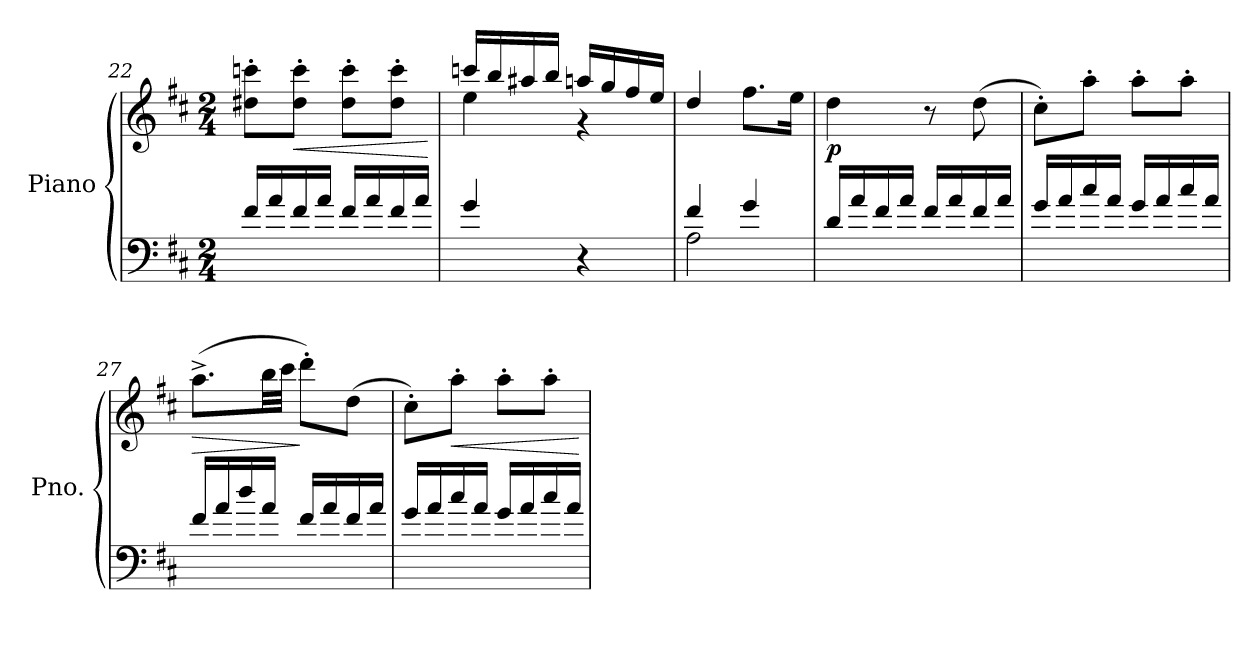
**kern	**kern	**dynam
*part1	*part1	*part1
*staff2	*staff1	*staff1/2
*I"Piano	*	*
*I'Pno.	*	*
*clefF4	*clefG2	*
*k[f#c#]	*k[f#c#]	*
*M2/4	*M2/4	*
=22	=22	=22
16f#/LL	8dd#X\' 8cccn\'L	.
16a/	.	.
!	!	!LO:HP:b
16f#/	8dd#\' 8ccc\'J	<
16a/JJ	.	.
16f#/LL	8dd#\' 8ccc\'L	.
16a/	.	.
16f#/	8dd#\' 8ccc\'J	.
16a/JJ	.	.
.	.	[
=23	=23	=23
*	*^	*
4g/	16cccn/LL	4ee\	.
.	16bb/	.	.
.	16aa#X/	.	.
.	16bb/JJ	.	.
4r	16aan/LL	4r	.
.	16gg/	.	.
.	16ff#/	.	.
.	16ee/JJ	.	.
*	*v	*v	*
!!LO:LB:g=z
=24	=24	=24
*^	*	*
4f#/	2A\	4dd/	.
4g/	.	8.ff#\L	.
.	.	16ee\Jk	.
*v	*v	*	*
=25	=25	=25
!	!	!LO:DY:b
16d/LL	4dd\	p
16a/	.	.
16f#/	.	.
16a/JJ	.	.
16f#/LL	8r	.
16a/	.	.
16f#/	(>8dd\	.
16a/JJ	.	.
=26	=26	=26
16g/LL	8cc#'\L)	.
16a/	.	.
16cc#/	8aa'\J	.
16a/JJ	.	.
16g/LL	8aa'\L	.
16a/	.	.
16cc#/	8aa'\J	.
16a/JJ	.	.
=27	=27	=27
!	!	!LO:HP:b
16f#/LL	(>8.aa^\L	>
16a/	.	.
16dd/	.	.
16a/JJ	32bb\LL	.
.	32ccc#\JJJ	.
16f#/LL	8ddd'\L)	]
16a/	.	.
16f#/	(>8dd\J	.
16a/JJ	.	.
=28	=28	=28
16g/LL	8cc#'\L)	.
16a/	.	.
!	!	!LO:HP:b
16cc#/	8aa'\J	<
16a/JJ	.	.
16g/LL	8aa'\L	.
16a/	.	.
16cc#/	8aa'\J	.
16a/JJ	.	.
.	.	[
=	=	=
*-	*-	*-
